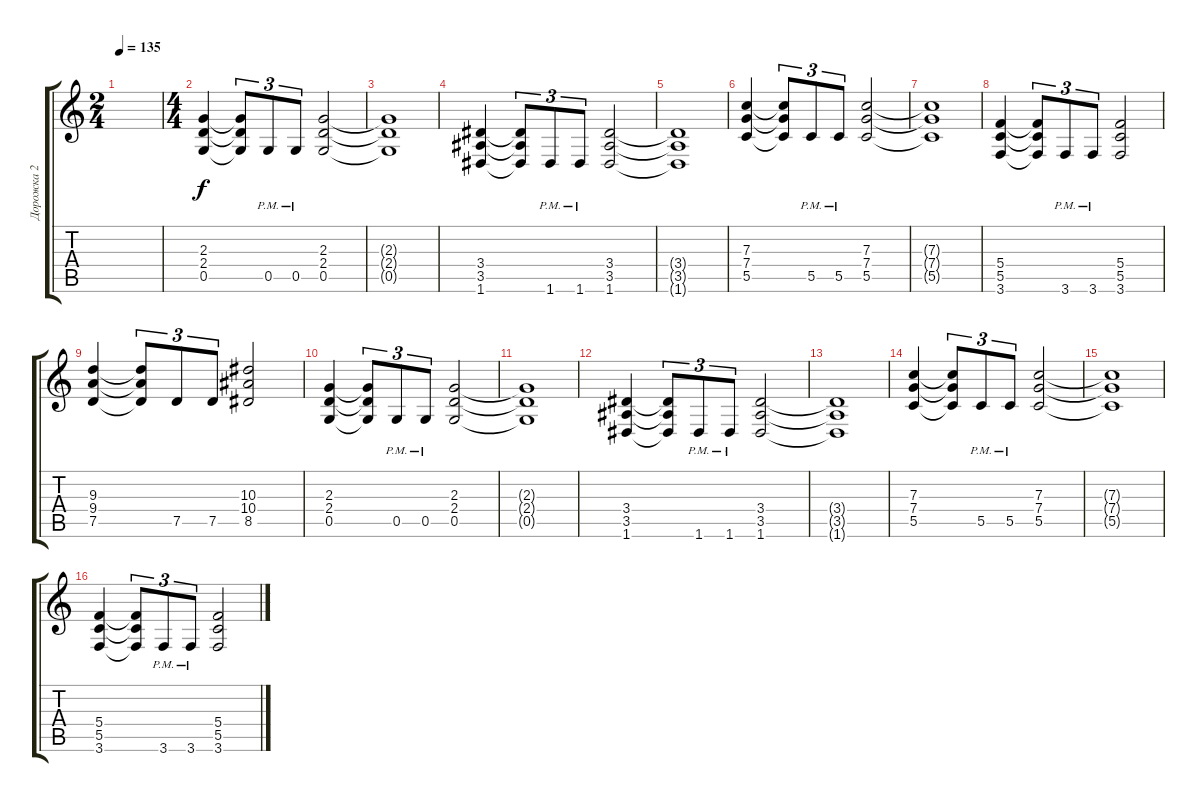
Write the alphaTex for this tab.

\track ("Дорожка 2" "Дорожка 2") {instrument distortionguitar}
\staff {score tabs}
\tuning (D4 A3 F3 C3 G2 D2) {hide}
\ts (2 4)
\tempo 135
\clef g2
\ks c
|
\ts (4 4)
(2.3 2.4 0.5).4 (2.3{t} 2.4{t} 0.5{t}).8{tu (3 2)} 0.5{pm}.8{tu (3 2)} 0.5{pm}.8{tu (3 2)} (2.3 2.4 0.5).2 |
(2.3{t} 2.4{t} 0.5{t}).1 |
(3.4 3.5 1.6).4 (3.4{t} 3.5{t} 1.6{t}).8{tu (3 2)} 1.6{pm}.8{tu (3 2)} 1.6{pm}.8{tu (3 2)} (3.4 3.5 1.6).2 |
(3.4{t} 3.5{t} 1.6{t}).1 |
(7.3 7.4 5.5).4 (7.3{t} 7.4{t} 5.5{t}).8{tu (3 2)} 5.5{pm}.8{tu (3 2)} 5.5{pm}.8{tu (3 2)} (7.3 7.4 5.5).2 |
(7.3{t} 7.4{t} 5.5{t}).1 |
(5.4 5.5 3.6).4 (5.4{t} 5.5{t} 3.6{t}).8{tu (3 2)} 3.6{pm}.8{tu (3 2)} 3.6{pm}.8{tu (3 2)} (5.4 5.5 3.6).2 |
(9.3 9.4 7.5).4 (9.3{t} 9.4{t} 7.5{t}).8{tu (3 2)} 7.5.8{tu (3 2)} 7.5.8{tu (3 2)} (10.3 10.4 8.5).2 |
(2.3 2.4 0.5).4 (2.3{t} 2.4{t} 0.5{t}).8{tu (3 2)} 0.5{pm}.8{tu (3 2)} 0.5{pm}.8{tu (3 2)} (2.3 2.4 0.5).2 |
(2.3{t} 2.4{t} 0.5{t}).1 |
(3.4 3.5 1.6).4 (3.4{t} 3.5{t} 1.6{t}).8{tu (3 2)} 1.6{pm}.8{tu (3 2)} 1.6{pm}.8{tu (3 2)} (3.4 3.5 1.6).2 |
(3.4{t} 3.5{t} 1.6{t}).1 |
(7.3 7.4 5.5).4 (7.3{t} 7.4{t} 5.5{t}).8{tu (3 2)} 5.5{pm}.8{tu (3 2)} 5.5{pm}.8{tu (3 2)} (7.3 7.4 5.5).2 |
(7.3{t} 7.4{t} 5.5{t}).1 |
(5.4 5.5 3.6).4 (5.4{t} 5.5{t} 3.6{t}).8{tu (3 2)} 3.6{pm}.8{tu (3 2)} 3.6{pm}.8{tu (3 2)} (5.4 5.5 3.6).2
